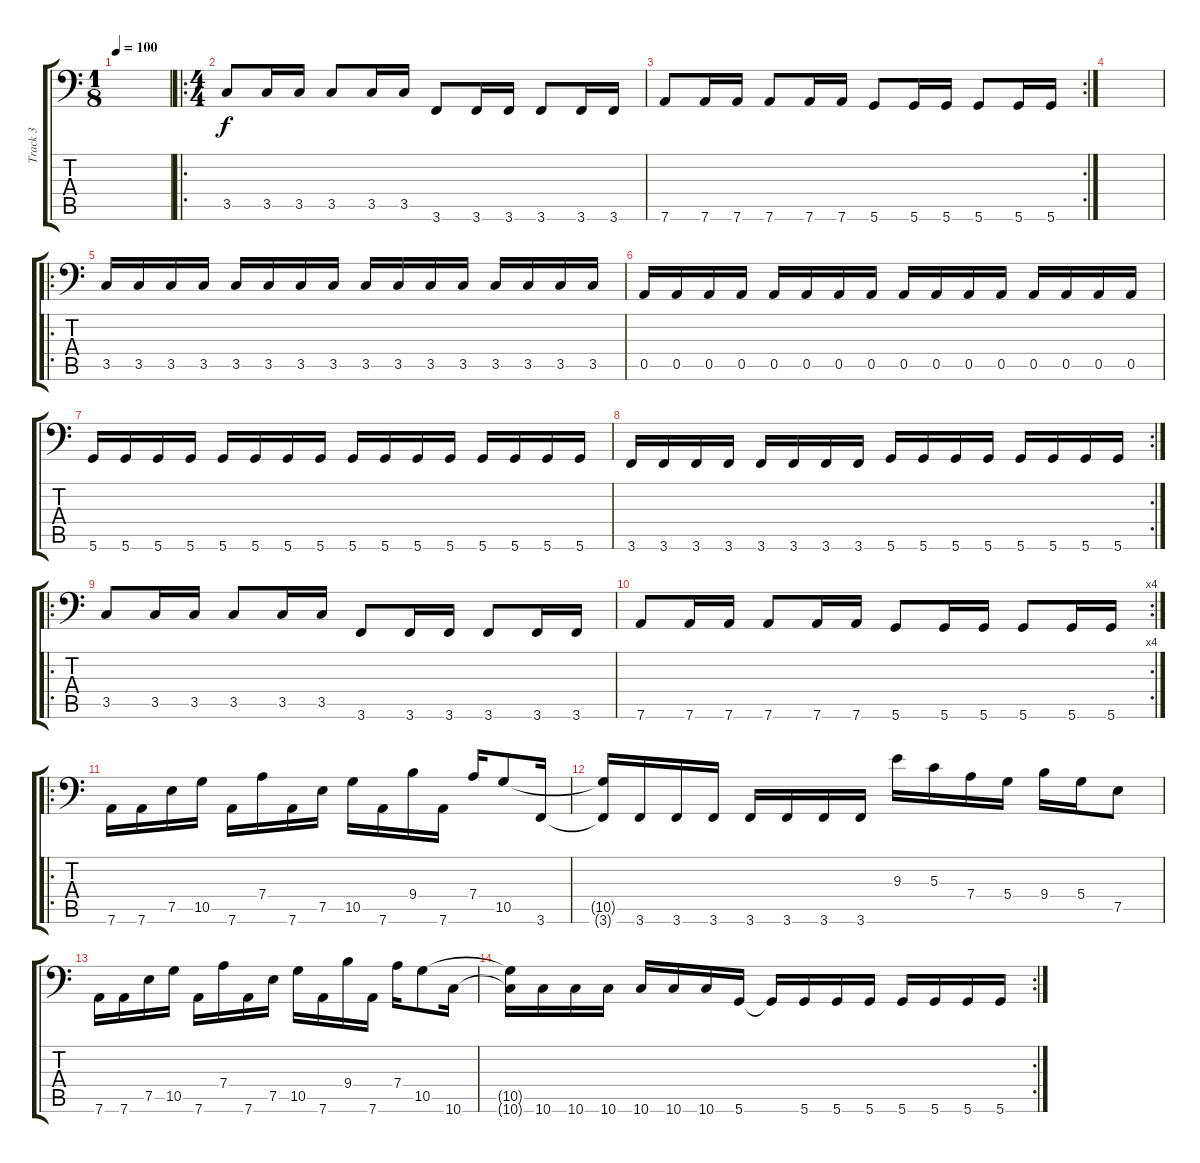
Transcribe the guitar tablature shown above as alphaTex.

\track ("Track 3" "Track 3") {instrument electricbasspick}
\staff {score tabs}
\tuning (E3 B2 G2 D2 A1 D1) {hide}
\ts (1 8)
\tempo 100
\clef f4
\ks c
|
\ro
\ts (4 4)
3.5.8 3.5.16 3.5.16 3.5.8 3.5.16 3.5.16 3.6.8 3.6.16 3.6.16 3.6.8 3.6.16 3.6.16 |
\rc 2
7.6.8 7.6.16 7.6.16 7.6.8 7.6.16 7.6.16 5.6.8 5.6.16 5.6.16 5.6.8 5.6.16 5.6.16 |
|
\ro
3.5.16 3.5.16 3.5.16 3.5.16 3.5.16 3.5.16 3.5.16 3.5.16 3.5.16 3.5.16 3.5.16 3.5.16 3.5.16 3.5.16 3.5.16 3.5.16 |
0.5.16 0.5.16 0.5.16 0.5.16 0.5.16 0.5.16 0.5.16 0.5.16 0.5.16 0.5.16 0.5.16 0.5.16 0.5.16 0.5.16 0.5.16 0.5.16 |
5.6.16 5.6.16 5.6.16 5.6.16 5.6.16 5.6.16 5.6.16 5.6.16 5.6.16 5.6.16 5.6.16 5.6.16 5.6.16 5.6.16 5.6.16 5.6.16 |
\rc 2
3.6.16 3.6.16 3.6.16 3.6.16 3.6.16 3.6.16 3.6.16 3.6.16 5.6.16 5.6.16 5.6.16 5.6.16 5.6.16 5.6.16 5.6.16 5.6.16 |
\ro
3.5.8 3.5.16 3.5.16 3.5.8 3.5.16 3.5.16 3.6.8 3.6.16 3.6.16 3.6.8 3.6.16 3.6.16 |
\rc 4
7.6.8 7.6.16 7.6.16 7.6.8 7.6.16 7.6.16 5.6.8 5.6.16 5.6.16 5.6.8 5.6.16 5.6.16 |
\ro
7.6.16 7.6.16 7.5.16 10.5.16 7.6.16 7.4.16 7.6.16 7.5.16 10.5.16 7.6.16 9.4.16 7.6.16 7.4.16 10.5.8 3.6.16 |
(10.5{t} 3.6{t}).16 3.6.16 3.6.16 3.6.16 3.6.16 3.6.16 3.6.16 3.6.16 9.3.16 5.3.16 7.4.16 5.4.16 9.4.16 5.4.16 7.5.8 |
7.6.16 7.6.16 7.5.16 10.5.16 7.6.16 7.4.16 7.6.16 7.5.16 10.5.16 7.6.16 9.4.16 7.6.16 7.4.16 10.5.8 10.6.16 |
\rc 2
(10.5{t} 10.6{t}).16 10.6.16 10.6.16 10.6.16 10.6.16 10.6.16 10.6.16 5.6.16 5.6{t}.16 5.6.16 5.6.16 5.6.16 5.6.16 5.6.16 5.6.16 5.6.16
